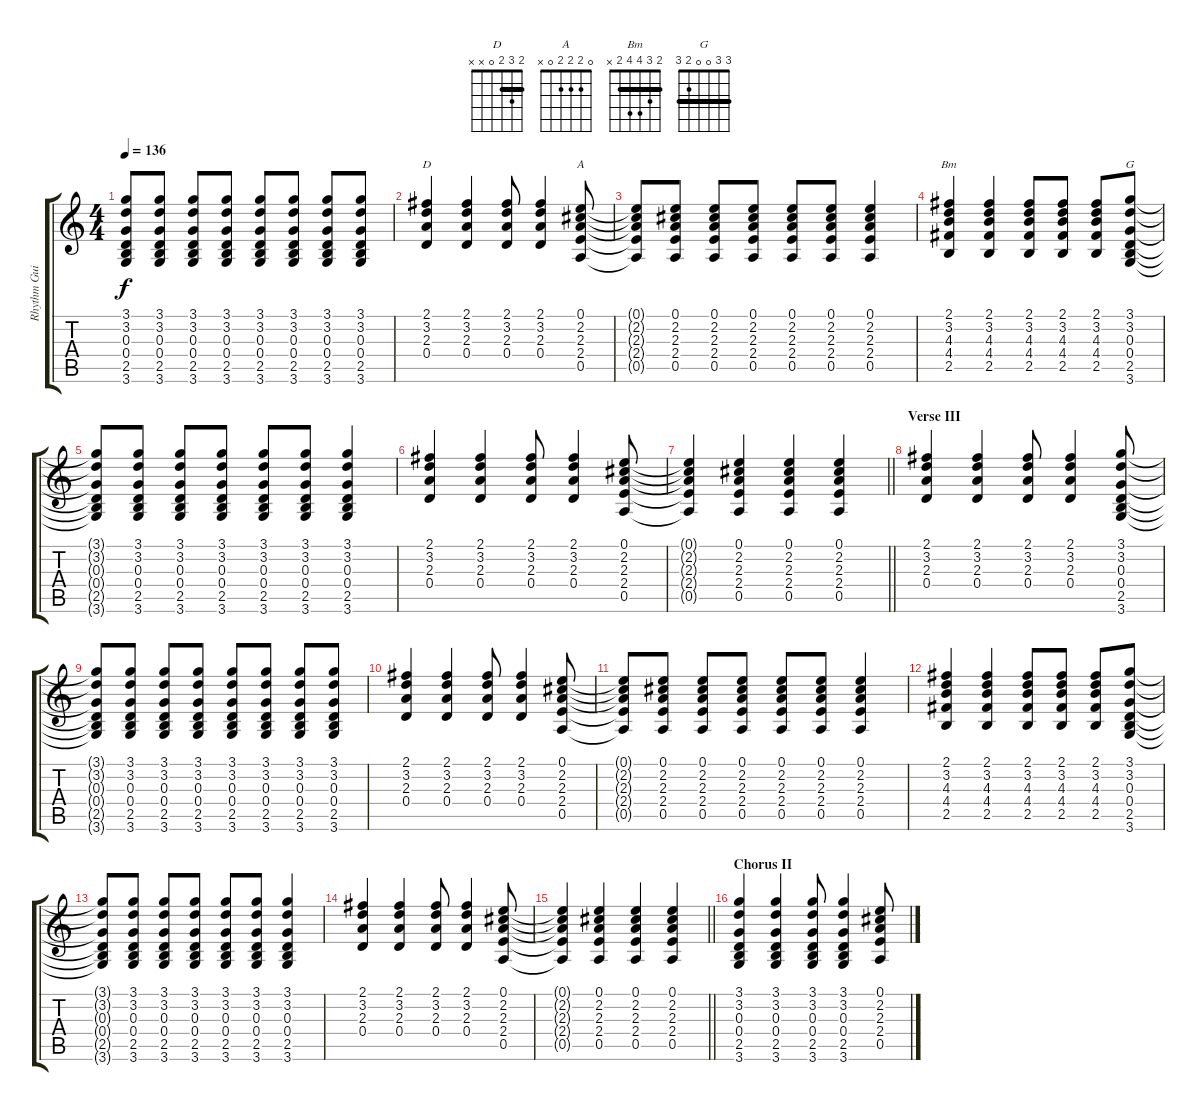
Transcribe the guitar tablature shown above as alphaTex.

\track ("Rhythm Guitar" "Rhythm Gui") {instrument acousticguitarsteel}
\staff {score tabs}
\tuning (E4 B3 G3 D3 A2 E2) {hide}
\chord ("D" 2 3 2 0 x x) {barre 2}
\chord ("A" 0 2 2 2 0 x)
\chord ("Bm" 2 3 4 4 2 x) {barre 2}
\chord ("G" 3 3 0 0 2 3) {barre 3}
\ts (4 4)
\tempo 136
\clef g2
\ks c
(3.1{t} 3.2{t} 0.3{t} 0.4{t} 2.5{t} 3.6{t}).8{dy f} (3.1 3.2 0.3 0.4 2.5 3.6).8 (3.1 3.2 0.3 0.4 2.5 3.6).8 (3.1 3.2 0.3 0.4 2.5 3.6).8 (3.1 3.2 0.3 0.4 2.5 3.6).8 (3.1 3.2 0.3 0.4 2.5 3.6).8 (3.1 3.2 0.3 0.4 2.5 3.6).8 (3.1 3.2 0.3 0.4 2.5 3.6).8 |
(2.1 3.2 2.3 0.4).4{ch "D"} (2.1 3.2 2.3 0.4).4 (2.1 3.2 2.3 0.4).8 (2.1 3.2 2.3 0.4).4 (0.1 2.2 2.3 2.4 0.5).8{ch "A"} |
(0.1{t} 2.2{t} 2.3{t} 2.4{t} 0.5{t}).8 (0.1 2.2 2.3 2.4 0.5).8 (0.1 2.2 2.3 2.4 0.5).8 (0.1 2.2 2.3 2.4 0.5).8 (0.1 2.2 2.3 2.4 0.5).8 (0.1 2.2 2.3 2.4 0.5).8 (0.1 2.2 2.3 2.4 0.5).4 |
(2.1 3.2 4.3 4.4 2.5).4{ch "Bm"} (2.1 3.2 4.3 4.4 2.5).4 (2.1 3.2 4.3 4.4 2.5).8 (2.1 3.2 4.3 4.4 2.5).8 (2.1 3.2 4.3 4.4 2.5).8 (3.1 3.2 0.3 0.4 2.5 3.6).8{ch "G"} |
(3.1{t} 3.2{t} 0.3{t} 0.4{t} 2.5{t} 3.6{t}).8 (3.1 3.2 0.3 0.4 2.5 3.6).8 (3.1 3.2 0.3 0.4 2.5 3.6).8 (3.1 3.2 0.3 0.4 2.5 3.6).8 (3.1 3.2 0.3 0.4 2.5 3.6).8 (3.1 3.2 0.3 0.4 2.5 3.6).8 (3.1 3.2 0.3 0.4 2.5 3.6).4 |
(2.1 3.2 2.3 0.4).4 (2.1 3.2 2.3 0.4).4 (2.1 3.2 2.3 0.4).8 (2.1 3.2 2.3 0.4).4 (0.1 2.2 2.3 2.4 0.5).8 |
\barLineRight lightlight
(0.1{t} 2.2{t} 2.3{t} 2.4{t} 0.5{t}).4 (0.1 2.2 2.3 2.4 0.5).4 (0.1 2.2 2.3 2.4 0.5).4 (0.1 2.2 2.3 2.4 0.5).4 |
\section ("" "Verse III")
(2.1 3.2 2.3 0.4).4 (2.1 3.2 2.3 0.4).4 (2.1 3.2 2.3 0.4).8 (2.1 3.2 2.3 0.4).4 (3.1 3.2 0.3 0.4 2.5 3.6).8 |
(3.1{t} 3.2{t} 0.3{t} 0.4{t} 2.5{t} 3.6{t}).8 (3.1 3.2 0.3 0.4 2.5 3.6).8 (3.1 3.2 0.3 0.4 2.5 3.6).8 (3.1 3.2 0.3 0.4 2.5 3.6).8 (3.1 3.2 0.3 0.4 2.5 3.6).8 (3.1 3.2 0.3 0.4 2.5 3.6).8 (3.1 3.2 0.3 0.4 2.5 3.6).8 (3.1 3.2 0.3 0.4 2.5 3.6).8 |
(2.1 3.2 2.3 0.4).4 (2.1 3.2 2.3 0.4).4 (2.1 3.2 2.3 0.4).8 (2.1 3.2 2.3 0.4).4 (0.1 2.2 2.3 2.4 0.5).8 |
(0.1{t} 2.2{t} 2.3{t} 2.4{t} 0.5{t}).8 (0.1 2.2 2.3 2.4 0.5).8 (0.1 2.2 2.3 2.4 0.5).8 (0.1 2.2 2.3 2.4 0.5).8 (0.1 2.2 2.3 2.4 0.5).8 (0.1 2.2 2.3 2.4 0.5).8 (0.1 2.2 2.3 2.4 0.5).4 |
(2.1 3.2 4.3 4.4 2.5).4 (2.1 3.2 4.3 4.4 2.5).4 (2.1 3.2 4.3 4.4 2.5).8 (2.1 3.2 4.3 4.4 2.5).8 (2.1 3.2 4.3 4.4 2.5).8 (3.1 3.2 0.3 0.4 2.5 3.6).8 |
(3.1{t} 3.2{t} 0.3{t} 0.4{t} 2.5{t} 3.6{t}).8 (3.1 3.2 0.3 0.4 2.5 3.6).8 (3.1 3.2 0.3 0.4 2.5 3.6).8 (3.1 3.2 0.3 0.4 2.5 3.6).8 (3.1 3.2 0.3 0.4 2.5 3.6).8 (3.1 3.2 0.3 0.4 2.5 3.6).8 (3.1 3.2 0.3 0.4 2.5 3.6).4 |
(2.1 3.2 2.3 0.4).4 (2.1 3.2 2.3 0.4).4 (2.1 3.2 2.3 0.4).8 (2.1 3.2 2.3 0.4).4 (0.1 2.2 2.3 2.4 0.5).8 |
\barLineRight lightlight
(0.1{t} 2.2{t} 2.3{t} 2.4{t} 0.5{t}).4 (0.1 2.2 2.3 2.4 0.5).4 (0.1 2.2 2.3 2.4 0.5).4 (0.1 2.2 2.3 2.4 0.5).4 |
\section ("" "Chorus II")
(3.1 3.2 0.3 0.4 2.5 3.6).4 (3.1 3.2 0.3 0.4 2.5 3.6).4 (3.1 3.2 0.3 0.4 2.5 3.6).8 (3.1 3.2 0.3 0.4 2.5 3.6).4 (0.1 2.2 2.3 2.4 0.5).8
